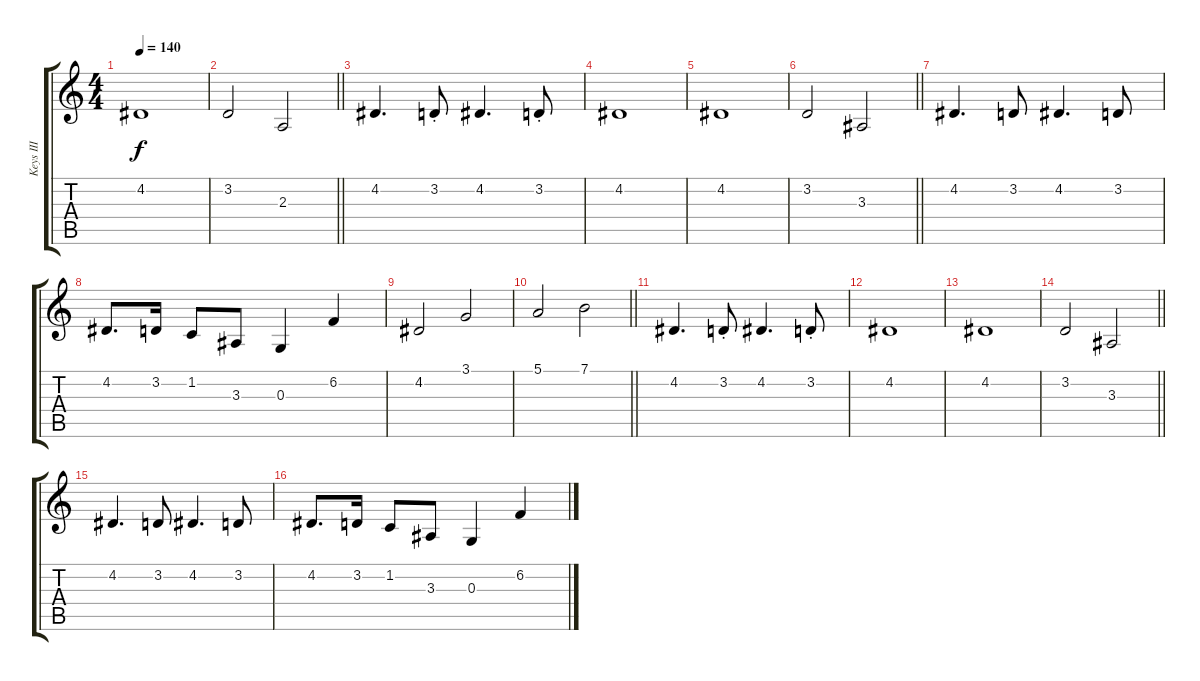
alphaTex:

\track ("Keys III" "Keys III") {instrument tremolostrings}
\staff {score tabs}
\tuning (E4 B3 G3 D3 A2 E2) {hide}
\ts (4 4)
\tempo 140
\clef g2
\ks c
4.2.1{dy f} |
\barLineRight lightlight
3.2.2 2.3.2 |
\section ("" "")
4.2.4{d volume 8 instrument flute} 3.2{st}.8 4.2.4{d} 3.2{st}.8 |
4.2.1 |
4.2.1 |
\barLineRight lightlight
3.2.2 3.3.2 |
\section ("" "")
4.2.4{d} 3.2.8 4.2.4{d} 3.2.8 |
4.2.8{d} 3.2.16 1.2.8 3.3.8 0.3.4 6.2.4 |
4.2.2 3.1.2 |
\barLineRight lightlight
5.1.2 7.1.2 |
\section ("" "")
4.2.4{d volume 8 instrument flute} 3.2{st}.8 4.2.4{d} 3.2{st}.8 |
4.2.1 |
4.2.1 |
\barLineRight lightlight
3.2.2 3.3.2 |
\section ("" "")
4.2.4{d} 3.2.8 4.2.4{d} 3.2.8 |
4.2.8{d} 3.2.16 1.2.8 3.3.8 0.3.4 6.2.4
